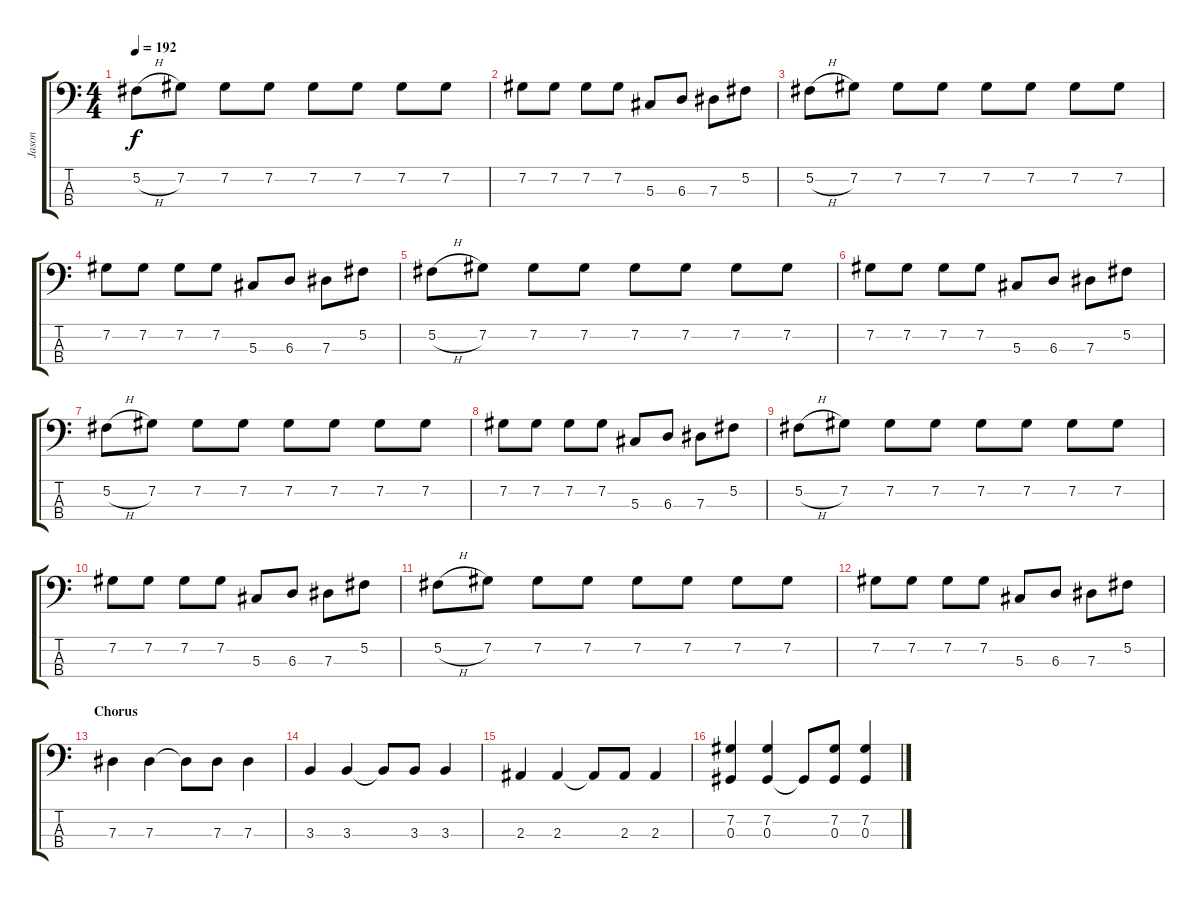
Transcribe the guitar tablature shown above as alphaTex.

\track ("Jason" "Jason") {instrument electricbassfinger}
\staff {score tabs}
\tuning (Gb2 Db2 Ab1 Eb1) {hide}
\ts (4 4)
\tempo 192
\clef f4
\ks c
5.2{h}.8{dy f} 7.2.8 7.2.8 7.2.8 7.2.8 7.2.8 7.2.8 7.2.8 |
7.2.8 7.2.8 7.2.8 7.2.8 5.3.8 6.3.8 7.3.8 5.2.8 |
5.2{h}.8 7.2.8 7.2.8 7.2.8 7.2.8 7.2.8 7.2.8 7.2.8 |
7.2.8 7.2.8 7.2.8 7.2.8 5.3.8 6.3.8 7.3.8 5.2.8 |
5.2{h}.8 7.2.8 7.2.8 7.2.8 7.2.8 7.2.8 7.2.8 7.2.8 |
7.2.8 7.2.8 7.2.8 7.2.8 5.3.8 6.3.8 7.3.8 5.2.8 |
5.2{h}.8 7.2.8 7.2.8 7.2.8 7.2.8 7.2.8 7.2.8 7.2.8 |
7.2.8 7.2.8 7.2.8 7.2.8 5.3.8 6.3.8 7.3.8 5.2.8 |
5.2{h}.8 7.2.8 7.2.8 7.2.8 7.2.8 7.2.8 7.2.8 7.2.8 |
7.2.8 7.2.8 7.2.8 7.2.8 5.3.8 6.3.8 7.3.8 5.2.8 |
5.2{h}.8 7.2.8 7.2.8 7.2.8 7.2.8 7.2.8 7.2.8 7.2.8 |
7.2.8 7.2.8 7.2.8 7.2.8 5.3.8 6.3.8 7.3.8 5.2.8 |
\section ("" "Chorus")
7.3.4 7.3.4 7.3{t}.8 7.3.8 7.3.4 |
3.3.4 3.3.4 3.3{t}.8 3.3.8 3.3.4 |
2.3.4 2.3.4 2.3{t}.8 2.3.8 2.3.4 |
(7.2 0.3).4 (7.2 0.3).4 0.3{t}.8 (7.2 0.3).8 (7.2 0.3).4
